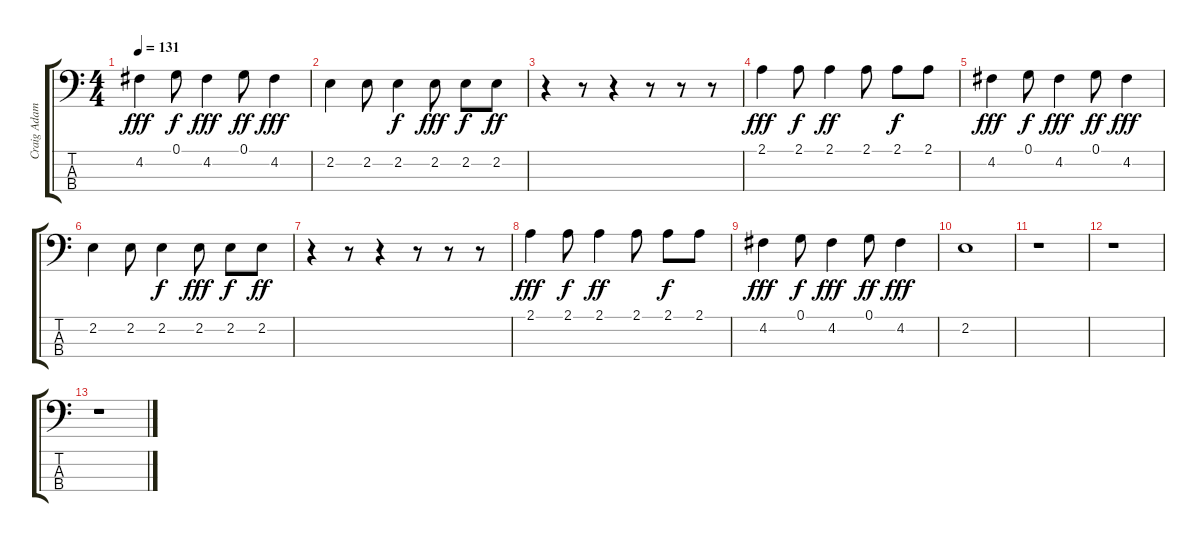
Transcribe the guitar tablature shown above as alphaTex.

\track ("Craig Adams" "Craig Adam") {instrument electricbasspick}
\staff {score tabs}
\tuning (G2 D2 A1 E1) {hide}
\ts (4 4)
\tempo 131
\clef f4
\ks c
4.2.4{dy fff} 0.1.8{dy f} 4.2.4{dy fff} 0.1.8{dy ff} 4.2.4{dy fff} |
2.2.4 2.2.8 2.2.4{dy f} 2.2.8{dy fff} 2.2.8{dy f} 2.2.8{dy ff} |
r.4 r.8 r.4 r.8 r.8 r.8 |
2.1.4{dy fff} 2.1.8{dy f} 2.1.4{dy ff} 2.1.8 2.1.8{dy f} 2.1.8 |
4.2.4{dy fff} 0.1.8{dy f} 4.2.4{dy fff} 0.1.8{dy ff} 4.2.4{dy fff} |
2.2.4 2.2.8 2.2.4{dy f} 2.2.8{dy fff} 2.2.8{dy f} 2.2.8{dy ff} |
r.4 r.8 r.4 r.8 r.8 r.8 |
2.1.4{dy fff} 2.1.8{dy f} 2.1.4{dy ff} 2.1.8 2.1.8{dy f} 2.1.8 |
4.2.4{dy fff} 0.1.8{dy f} 4.2.4{dy fff} 0.1.8{dy ff} 4.2.4{dy fff} |
2.2.1 |
r.1 |
r.1 |
r.1
